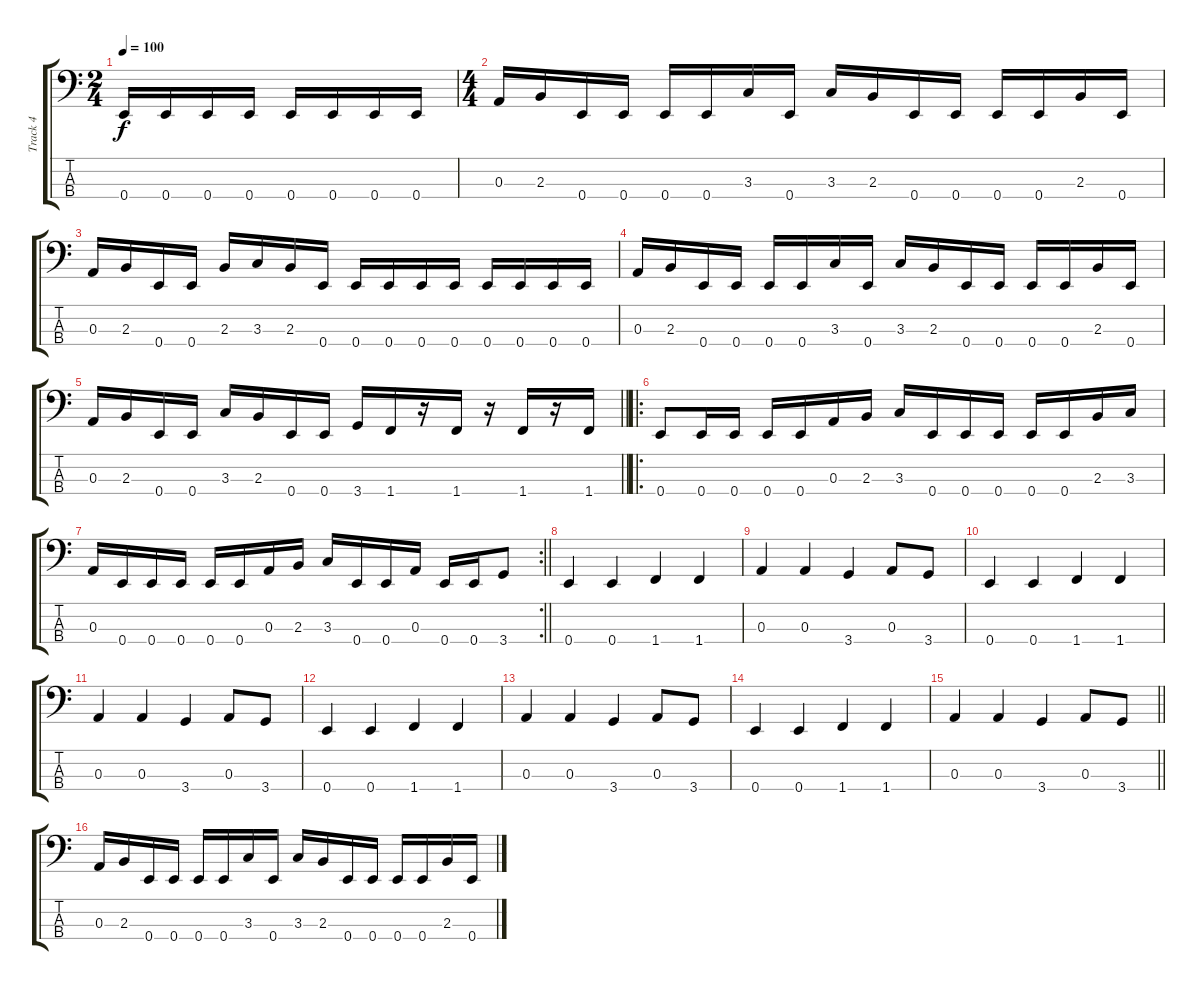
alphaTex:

\track ("Track 4" "Track 4") {instrument electricbassfinger}
\staff {score tabs}
\tuning (G2 D2 A1 E1) {hide}
\ts (2 4)
\tempo 100
\clef f4
\ks c
0.4.16{dy f} 0.4.16 0.4.16 0.4.16 0.4.16 0.4.16 0.4.16 0.4.16 |
\ts (4 4)
0.3.16 2.3.16 0.4.16 0.4.16 0.4.16 0.4.16 3.3.16 0.4.16 3.3.16 2.3.16 0.4.16 0.4.16 0.4.16 0.4.16 2.3.16 0.4.16 |
0.3.16 2.3.16 0.4.16 0.4.16 2.3.16 3.3.16 2.3.16 0.4.16 0.4.16 0.4.16 0.4.16 0.4.16 0.4.16 0.4.16 0.4.16 0.4.16 |
0.3.16 2.3.16 0.4.16 0.4.16 0.4.16 0.4.16 3.3.16 0.4.16 3.3.16 2.3.16 0.4.16 0.4.16 0.4.16 0.4.16 2.3.16 0.4.16 |
\barLineRight lightlight
0.3.16 2.3.16 0.4.16 0.4.16 3.3.16 2.3.16 0.4.16 0.4.16 3.4.16 1.4.16 r.16 1.4.16 r.16 1.4.16 r.16 1.4.16 |
\ro
\section ("" "")
0.4.8 0.4.16 0.4.16 0.4.16 0.4.16 0.3.16 2.3.16 3.3.16 0.4.16 0.4.16 0.4.16 0.4.16 0.4.16 2.3.16 3.3.16 |
\rc 2
\barLineRight lightlight
0.3.16 0.4.16 0.4.16 0.4.16 0.4.16 0.4.16 0.3.16 2.3.16 3.3.16 0.4.16 0.4.16 0.3.16 0.4.16 0.4.16 3.4.8 |
\section ("" "")
0.4.4 0.4.4 1.4.4 1.4.4 |
0.3.4 0.3.4 3.4.4 0.3.8 3.4.8 |
0.4.4 0.4.4 1.4.4 1.4.4 |
0.3.4 0.3.4 3.4.4 0.3.8 3.4.8 |
0.4.4 0.4.4 1.4.4 1.4.4 |
0.3.4 0.3.4 3.4.4 0.3.8 3.4.8 |
0.4.4 0.4.4 1.4.4 1.4.4 |
\barLineRight lightlight
0.3.4 0.3.4 3.4.4 0.3.8 3.4.8 |
\section ("" "")
0.3.16 2.3.16 0.4.16 0.4.16 0.4.16 0.4.16 3.3.16 0.4.16 3.3.16 2.3.16 0.4.16 0.4.16 0.4.16 0.4.16 2.3.16 0.4.16
